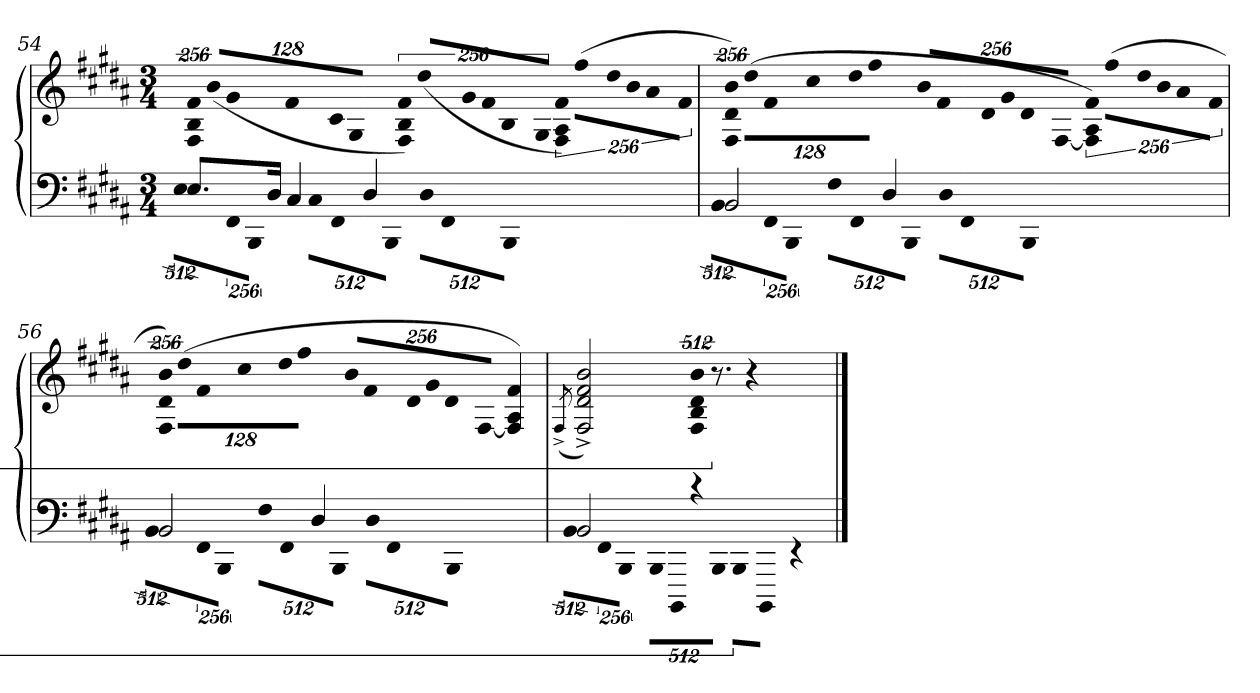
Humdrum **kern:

**kern	**kern
*part1	*part1
*staff2	*staff1
*clefF4	*clefG2
*k[f#c#g#d#a#]	*k[f#c#g#d#a#]
*g#:	*g#:
*M3/4	*M3/4
=54	=54
*^	*
!	!LO:N:vis=8	!LO:N:vis=16
8.E/L	4096%341E\L	4096%171F#/ 4096%171B/ 4096%171f#/
!	!	!LO:N:vis=16
.	.	(<2048%85b/LL
!	!LO:N:vis=8	!LO:N:vis=16
.	2048%171FF#\	4096%171g#/
!	!	!LO:N:vis=16
.	.	4096%171f#/
!	!LO:N:vis=8	!LO:N:vis=16
.	4096%341BBB\J	2048%85c#/
16D#/Jk	.	.
!	!	!LO:N:vis=16
.	.	4096%171G#/JJ
!	!LO:N:vis=8	!LO:N:vis=16
4C#/	4096%341C#\L	4096%171F#/ 4096%171B/ 4096%171f#/)
!	!	!LO:N:vis=16
.	.	(<2048%85dd#/LL
!	!LO:N:vis=8	!LO:N:vis=16
.	2048%171FF#\	4096%171g#/
!	!	!LO:N:vis=16
.	.	4096%171f#/
!	!LO:N:vis=8	!LO:N:vis=16
.	4096%341BBB\J	2048%85B/
!	!	!LO:N:vis=16
.	.	4096%171G#/JJ
!	!LO:N:vis=8	!LO:N:vis=16
4D#/	4096%341D#\L	4096%171F#/ 4096%171A#/ 4096%171f#/)
!	!	!LO:N:vis=16
.	.	(>2048%85ff#\LL
!	!LO:N:vis=8	!LO:N:vis=16
.	2048%171FF#\	4096%171dd#\
!	!	!LO:N:vis=16
.	.	4096%171b\
!	!LO:N:vis=8	!LO:N:vis=16
.	4096%341BBB\J	2048%85a#\
!	!	!LO:N:vis=16
.	.	4096%171f#\JJ
!!LO:LB:g=z
=55	=55	=55
!	!LO:N:vis=8	!LO:N:vis=16
2BB/	4096%341BB\L	4096%171F#/ 4096%171d#/ 4096%171b/)
!	!	!LO:N:vis=16
.	.	(>2048%85dd#\LL
!	!LO:N:vis=8	!LO:N:vis=16
.	2048%171FF#\	4096%171f#\
!	!	!LO:N:vis=16
.	.	4096%171cc#\
!	!LO:N:vis=8	!LO:N:vis=16
.	4096%341BBB\J	2048%85dd#\
!	!	!LO:N:vis=16
.	.	4096%171ff#\JJ
!	!LO:N:vis=8	!LO:N:vis=16
.	4096%341F#\L	4096%171b/LL
!	!	!LO:N:vis=16
.	.	2048%85f#/
!	!LO:N:vis=8	!LO:N:vis=16
.	2048%171FF#\	4096%171d#/
!	!	!LO:N:vis=16
.	.	4096%171g#/
!	!LO:N:vis=8	!LO:N:vis=16
.	4096%341BBB\J	2048%85d#/
!	!	!LO:N:vis=16
.	.	[4096%171F#/JJ
!	!LO:N:vis=8	!LO:N:vis=16
4D#/	4096%341D#\L	4096%171F#/] 4096%171A#/ 4096%171f#/)
!	!	!LO:N:vis=16
.	.	(>2048%85ff#\LL
!	!LO:N:vis=8	!LO:N:vis=16
.	2048%171FF#\	4096%171dd#\
!	!	!LO:N:vis=16
.	.	4096%171b\
!	!LO:N:vis=8	!LO:N:vis=16
.	4096%341BBB\J	2048%85a#\
!	!	!LO:N:vis=16
.	.	4096%171f#\JJ
=56	=56	=56
!	!LO:N:vis=8	!LO:N:vis=16
2BB/	4096%341BB\L	4096%171F#/ 4096%171d#/ 4096%171b/)
!	!	!LO:N:vis=16
.	.	(>2048%85dd#\LL
!	!LO:N:vis=8	!LO:N:vis=16
.	2048%171FF#\	4096%171f#\
!	!	!LO:N:vis=16
.	.	4096%171cc#\
!	!LO:N:vis=8	!LO:N:vis=16
.	4096%341BBB\J	2048%85dd#\
!	!	!LO:N:vis=16
.	.	4096%171ff#\JJ
!	!LO:N:vis=8	!LO:N:vis=16
.	4096%341F#\L	4096%171b/LL
!	!	!LO:N:vis=16
.	.	2048%85f#/
!	!LO:N:vis=8	!LO:N:vis=16
.	2048%171FF#\	4096%171d#/
!	!	!LO:N:vis=16
.	.	4096%171g#/
!	!LO:N:vis=8	!LO:N:vis=16
.	4096%341BBB\J	2048%85d#/
!	!	!LO:N:vis=16
.	.	[4096%171F#/JJ
!	!LO:N:vis=8	!
4D#/	4096%341D#\L	4F#/] 4A#/ 4f#/)
!	!LO:N:vis=8	!
.	2048%171FF#\	.
!	!LO:N:vis=8	!
.	4096%341BBB\J	.
=57	=57	=57
.	.	(>8qF#^>/
!	!LO:N:vis=8	!
2BB/	4096%341BB\L	2F#/^< 2d#/^< 2f#/^< 2b/^<)
!	!LO:N:vis=8	!
.	2048%171FF#\	.
!	!LO:N:vis=8	!
.	4096%341BBB\J	.
!	!LO:N:vis=8	!
.	4096%341BBB\L	.
!	!LO:N:vis=8	!
.	2048%171BBBB\	.
!	!LO:N:vis=8	!
.	4096%341BBB\J	.
!	!LO:N:vis=8	!LO:N:vis=8
4rc	4096%341BBB\L	4096%341F#/ 4096%341B/ 4096%341d#/ 4096%341b/
!	!LO:N:vis=8	!
.	2048%171BBBB\J	12.r
.	4096%227rEE	.
!	!	!LO:N:vis=16
.	.	4096%171r
.	64ryy	.
.	128ryy	.
.	256ryy	.
.	2048ryy	.
*v	*v	*
==	==
*-	*-
